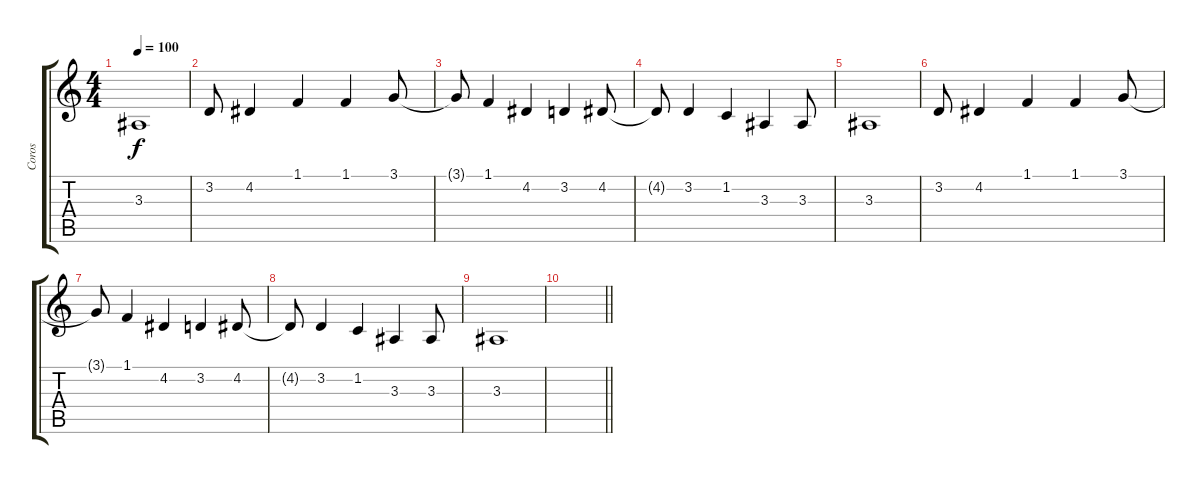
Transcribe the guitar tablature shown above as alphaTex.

\track ("Coros" "Coros") {instrument choiraahs}
\staff {score tabs}
\tuning (E4 B3 G3 D3 A2 E2) {hide}
\ts (4 4)
\tempo 100
\clef g2
\ks c
3.3.1{dy f} |
3.2.8 4.2.4 1.1.4 1.1.4 3.1.8 |
3.1{t}.8 1.1.4 4.2.4 3.2.4 4.2.8 |
4.2{t}.8 3.2.4 1.2.4 3.3.4 3.3.8 |
3.3.1 |
3.2.8 4.2.4 1.1.4 1.1.4 3.1.8 |
3.1{t}.8 1.1.4 4.2.4 3.2.4 4.2.8 |
4.2{t}.8 3.2.4 1.2.4 3.3.4 3.3.8 |
3.3.1 |
\barLineRight lightlight
